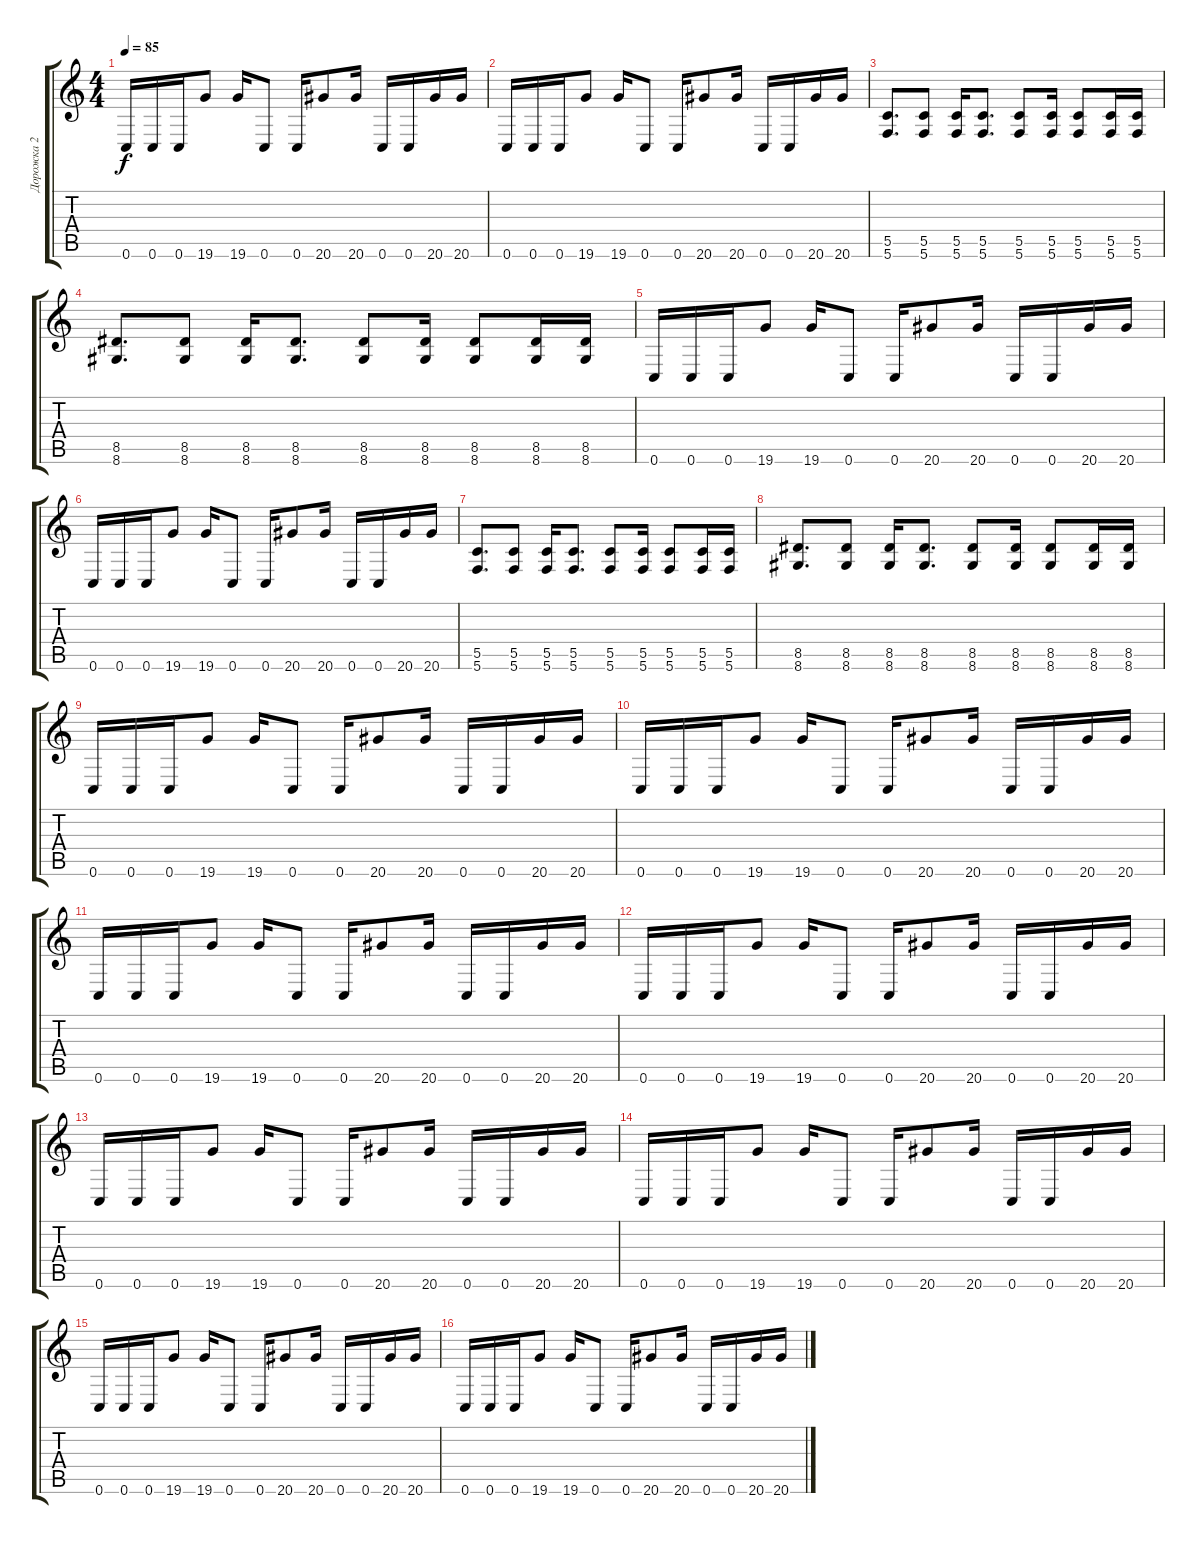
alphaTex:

\track ("Дорожка 2" "Дорожка 2") {instrument overdrivenguitar}
\staff {score tabs}
\tuning (D4 A3 F3 C3 G2 C2) {hide}
\ts (4 4)
\tempo 85
\clef g2
\ks c
0.6.16{dy f} 0.6.16 0.6.16 19.6.8 19.6.16 0.6.8 0.6.16 20.6.8 20.6.16 0.6.16 0.6.16 20.6.16 20.6.16 |
0.6.16 0.6.16 0.6.16 19.6.8 19.6.16 0.6.8 0.6.16 20.6.8 20.6.16 0.6.16 0.6.16 20.6.16 20.6.16 |
(5.5 5.6).8{d} (5.5 5.6).8 (5.5 5.6).16 (5.5 5.6).8{d} (5.5 5.6).8 (5.5 5.6).16 (5.5 5.6).8 (5.5 5.6).16 (5.5 5.6).16 |
(8.5 8.6).8{d} (8.5 8.6).8 (8.5 8.6).16 (8.5 8.6).8{d} (8.5 8.6).8 (8.5 8.6).16 (8.5 8.6).8 (8.5 8.6).16 (8.5 8.6).16 |
0.6.16 0.6.16 0.6.16 19.6.8 19.6.16 0.6.8 0.6.16 20.6.8 20.6.16 0.6.16 0.6.16 20.6.16 20.6.16 |
0.6.16 0.6.16 0.6.16 19.6.8 19.6.16 0.6.8 0.6.16 20.6.8 20.6.16 0.6.16 0.6.16 20.6.16 20.6.16 |
(5.5 5.6).8{d} (5.5 5.6).8 (5.5 5.6).16 (5.5 5.6).8{d} (5.5 5.6).8 (5.5 5.6).16 (5.5 5.6).8 (5.5 5.6).16 (5.5 5.6).16 |
(8.5 8.6).8{d} (8.5 8.6).8 (8.5 8.6).16 (8.5 8.6).8{d} (8.5 8.6).8 (8.5 8.6).16 (8.5 8.6).8 (8.5 8.6).16 (8.5 8.6).16 |
0.6.16 0.6.16 0.6.16 19.6.8 19.6.16 0.6.8 0.6.16 20.6.8 20.6.16 0.6.16 0.6.16 20.6.16 20.6.16 |
0.6.16 0.6.16 0.6.16 19.6.8 19.6.16 0.6.8 0.6.16 20.6.8 20.6.16 0.6.16 0.6.16 20.6.16 20.6.16 |
0.6.16 0.6.16 0.6.16 19.6.8 19.6.16 0.6.8 0.6.16 20.6.8 20.6.16 0.6.16 0.6.16 20.6.16 20.6.16 |
0.6.16 0.6.16 0.6.16 19.6.8 19.6.16 0.6.8 0.6.16 20.6.8 20.6.16 0.6.16 0.6.16 20.6.16 20.6.16 |
0.6.16 0.6.16 0.6.16 19.6.8 19.6.16 0.6.8 0.6.16 20.6.8 20.6.16 0.6.16 0.6.16 20.6.16 20.6.16 |
0.6.16 0.6.16 0.6.16 19.6.8 19.6.16 0.6.8 0.6.16 20.6.8 20.6.16 0.6.16 0.6.16 20.6.16 20.6.16 |
0.6.16 0.6.16 0.6.16 19.6.8 19.6.16 0.6.8 0.6.16 20.6.8 20.6.16 0.6.16 0.6.16 20.6.16 20.6.16 |
0.6.16 0.6.16 0.6.16 19.6.8 19.6.16 0.6.8 0.6.16 20.6.8 20.6.16 0.6.16 0.6.16 20.6.16 20.6.16
